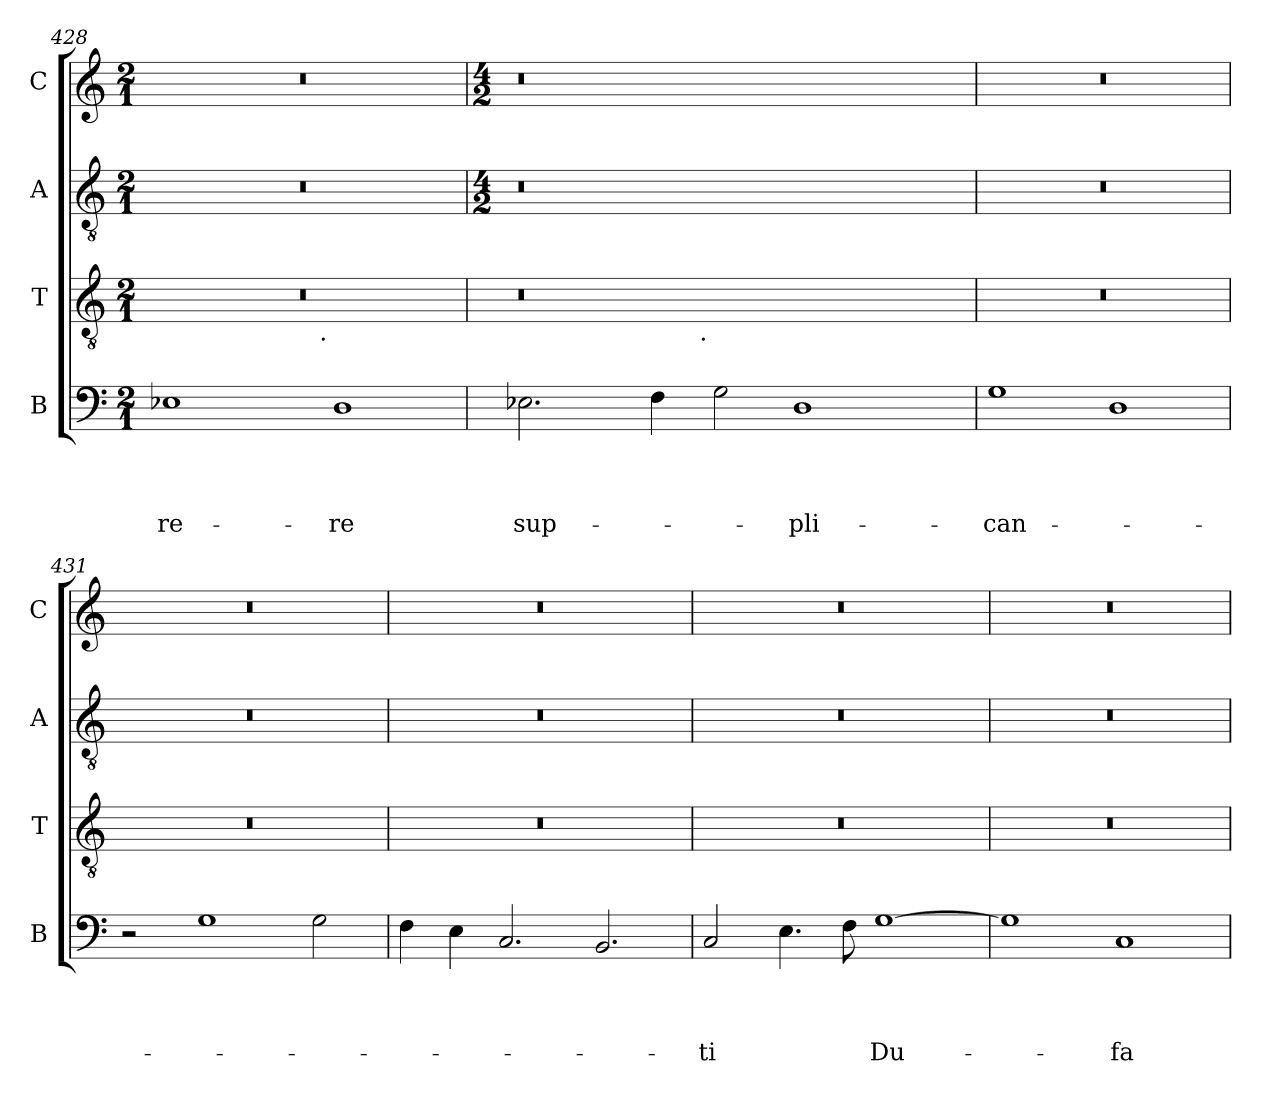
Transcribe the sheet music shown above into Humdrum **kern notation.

**kern	**text	**text	**text	**text	**kern	**kern	**kern
*part4	*part4	*part4	*part4	*part4	*part3	*part2	*part1
*staff4	*staff4	*staff4	*staff4	*staff4	*staff3	*staff2	*staff1
*I"B	*	*	*	*	*I"T	*I"A	*I"C
*I'B	*	*	*	*	*I'T	*I'A	*I'C
*clefF4	*	*	*	*	*clefGv2	*clefGv2	*clefG2
*k[]	*	*	*	*	*k[]	*k[]	*k[]
*C:	*	*	*	*	*C:	*C:	*C:
*M2/1	*	*	*	*	*M2/1	*M2/1	*M2/1
=428	=428	=428	=428	=428	=428	=428	=428
!	!	!	!	!LO:LY:b	!	!	!
*	*	*	*	*	*^	*	*
1E-X	.	.	.	-re-	0r	2ryy	0r	0r
.	.	.	.	.	.	4...ryy	.	.
!	!	!	!	!	!	!LO:TX:b:t=.	!	!
.	.	.	.	.	.	1ryy	.	.
!	!	!	!	!LO:LY:b	!	!	!	!
1D	.	.	.	-re	.	.	.	.
.	.	.	.	.	.	32ryy	.	.
=429	=429	=429	=429	=429	=429	=429	=429	=429
*	*	*	*	*	*	*	*M4/2	*M4/2
!	!	!	!	!LO:LY:b	!	!	!	!
2.E-X\	.	.	.	sup-	0r	2ryy	0r	0r
.	.	.	.	.	.	4...ryy	.	.
4F>\	.	.	.	.	.	.	.	.
!	!	!	!	!	!	!LO:TX:b:t=.	!	!
.	.	.	.	.	.	1ryy	.	.
2G\	.	.	.	.	.	.	.	.
!	!	!	!	!LO:LY:b	!	!	!	!
1D	.	.	.	-pli-	.	.	.	.
.	.	.	.	.	.	2ryy	.	.
.	.	.	.	.	2ryy	.	2ryy	2ryy
.	.	.	.	.	.	32ryy	.	.
!!LO:LB:g=z
=430	=430	=430	=430	=430	=430	=430	=430	=430
!	!	!	!	!LO:LY:b	!	!	!	!
*	*	*	*	*	*v	*v	*	*
1G	.	.	.	-can-	0r	0r	0r
1D	.	.	.	.	.	.	.
=431	=431	=431	=431	=431	=431	=431	=431
2r	.	.	.	.	0r	0r	0r
1G	.	.	.	.	.	.	.
2G\	.	.	.	.	.	.	.
=432	=432	=432	=432	=432	=432	=432	=432
4F\	.	.	.	.	0r	0r	0r
4E\	.	.	.	.	.	.	.
2.C/	.	.	.	.	.	.	.
2.BB/	.	.	.	.	.	.	.
=433	=433	=433	=433	=433	=433	=433	=433
!	!	!	!	!LO:LY:b	!	!	!
2C/	.	.	.	-ti	0r	0r	0r
4.E\	.	.	.	.	.	.	.
8F\	.	.	.	.	.	.	.
!	!	!	!	!LO:LY:b	!	!	!
[>1G	.	.	.	Du-	.	.	.
=434	=434	=434	=434	=434	=434	=434	=434
1G]	.	.	.	.	0r	0r	0r
!	!	!	!	!LO:LY:b	!	!	!
1C	.	.	.	-fa-	.	.	.
=	=	=	=	=	=	=	=
*-	*-	*-	*-	*-	*-	*-	*-
